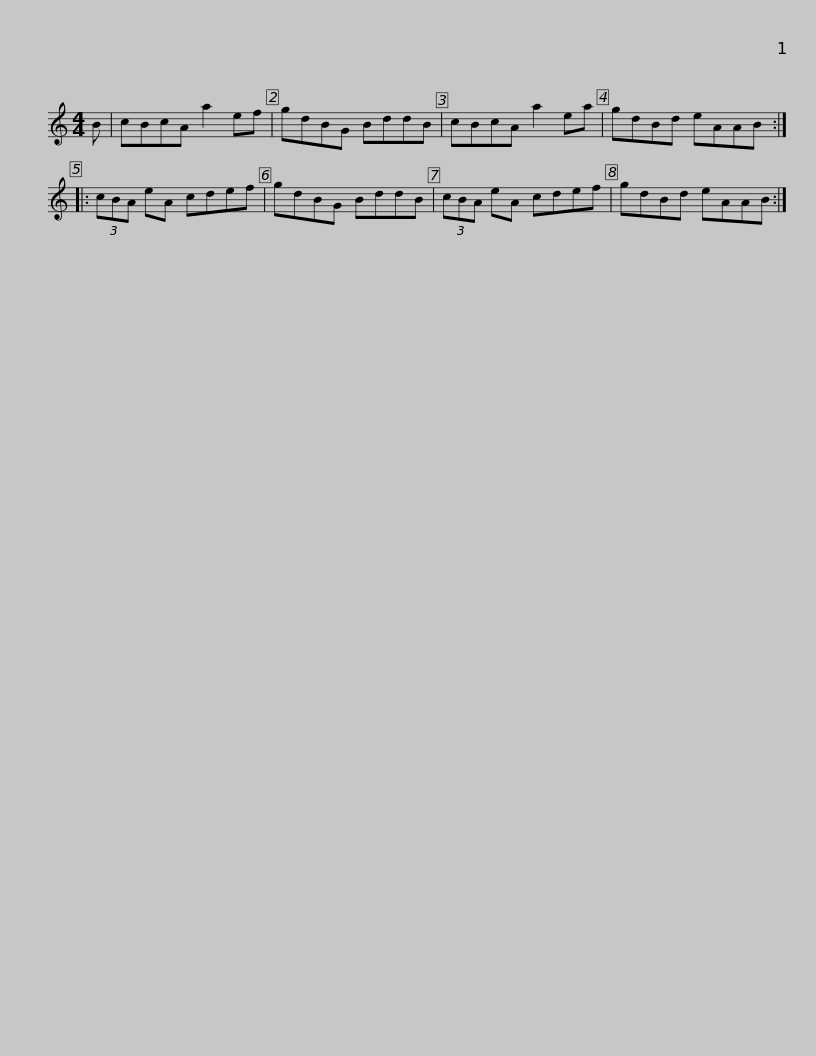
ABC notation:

X:1
L:1/8
M:4/4
I:linebreak $
K:C
V:1 treble
V:1
 B | cBcA a2 ef | gdBG BddB | cBcA a2 ea | gdBd eAAB :: %5
 (3cBA eA cdef |$ gdBG BddB | (3cBA eA cdef | gdBd eAAB :| %9
